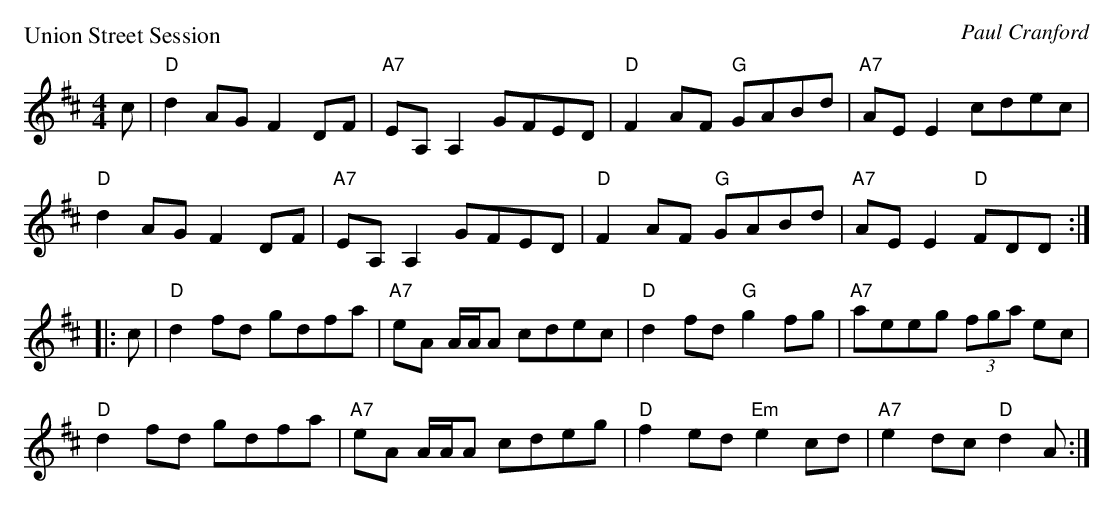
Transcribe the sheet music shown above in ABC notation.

X:1
P: Union Street Session
C: Paul Cranford
M: 4/4
L: 1/8
K: D
   c |\
"D"d2AG F2DF | "A7"EA,A,2 GFED | "D"F2AF "G"GABd | "A7"AEE2 cdec |
"D"d2AG F2DF | "A7"EA,A,2 GFED | "D"F2AF "G"GABd | "A7"AEE2 "D"FDD :|
|: c |\
"D"d2fd gdfa | "A7"eA A/A/A cdec | "D"d2fd "G"g2fg | "A7"aeeg (3fga ec |
"D"d2fd gdfa | "A7"eA A/A/A cdeg | "D"f2ed "Em"e2cd | "A7"e2dc "D"d2A :|
